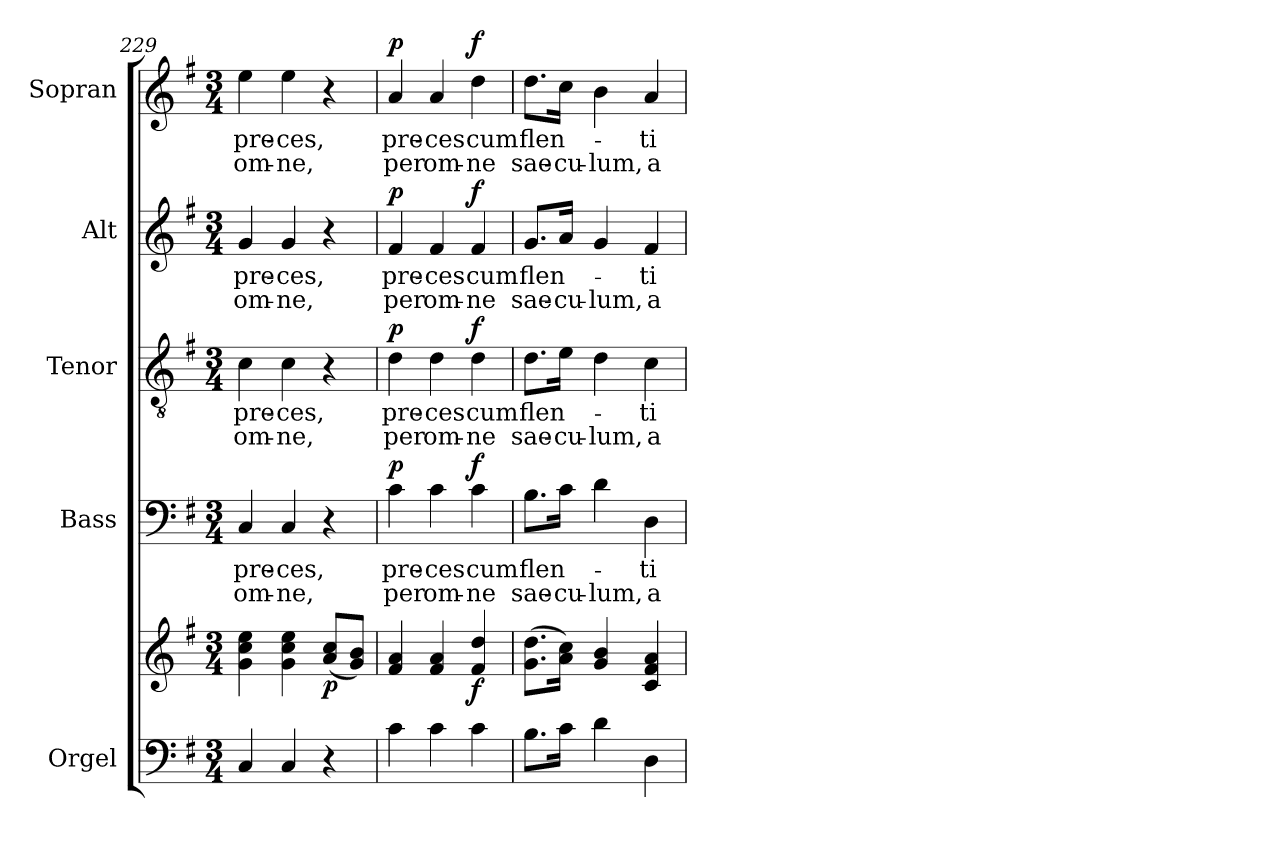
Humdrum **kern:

**kern	**kern	**dynam	**kern	**text	**text	**dynam	**kern	**text	**text	**dynam	**kern	**text	**text	**dynam	**kern	**text	**text	**dynam
*part5	*part5	*part5	*part4	*part4	*part4	*part4	*part3	*part3	*part3	*part3	*part2	*part2	*part2	*part2	*part1	*part1	*part1	*part1
*staff6	*staff5	*staff5/6	*staff4	*staff4	*staff4	*staff4	*staff3	*staff3	*staff3	*staff3	*staff2	*staff2	*staff2	*staff2	*staff1	*staff1	*staff1	*staff1
*I"Orgel	*	*	*I"Bass	*	*	*	*I"Tenor	*	*	*	*I"Alt	*	*	*	*I"Sopran	*	*	*
*I'Org.	*	*	*I'B.	*	*	*	*I'T.	*	*	*	*I'A.	*	*	*	*I'S.	*	*	*
*clefF4	*clefG2	*	*clefF4	*	*	*	*clefGv2	*	*	*	*clefG2	*	*	*	*clefG2	*	*	*
*k[f#]	*k[f#]	*	*k[f#]	*	*	*	*k[f#]	*	*	*	*k[f#]	*	*	*	*k[f#]	*	*	*
*G:	*G:	*	*G:	*	*	*	*G:	*	*	*	*G:	*	*	*	*G:	*	*	*
*M3/4	*M3/4	*	*M3/4	*	*	*	*M3/4	*	*	*	*M3/4	*	*	*	*M3/4	*	*	*
=229	=229	=229	=229	=229	=229	=229	=229	=229	=229	=229	=229	=229	=229	=229	=229	=229	=229	=229
!	!	!	!	!LO:LY:b	!LO:LY:b	!	!	!LO:LY:b	!LO:LY:b	!	!	!LO:LY:b	!LO:LY:b	!	!	!LO:LY:b	!LO:LY:b	!
4C/	4g\ 4cc\ 4ee\	.	4C/	pre-	om-	.	4c\	pre-	om-	.	4g/	pre-	om-	.	4ee\	pre-	om-	.
!	!	!	!	!LO:LY:b	!LO:LY:b	!	!	!LO:LY:b	!LO:LY:b	!	!	!LO:LY:b	!LO:LY:b	!	!	!LO:LY:b	!LO:LY:b	!
4C/	4g\ 4cc\ 4ee\	.	4C/	-ces,	-ne,	.	4c\	-ces,	-ne,	.	4g/	-ces,	-ne,	.	4ee\	-ces,	-ne,	.
!	!	!LO:DY:b	!	!	!	!	!	!	!	!	!	!	!	!	!	!	!	!
4r	(<8a/ 8cc/L	p	4r	.	.	.	4r	.	.	.	4r	.	.	.	4r	.	.	.
.	8g/ 8b/J)	.	.	.	.	.	.	.	.	.	.	.	.	.	.	.	.	.
!!LO:PB:g=z
=230	=230	=230	=230	=230	=230	=230	=230	=230	=230	=230	=230	=230	=230	=230	=230	=230	=230	=230
!	!	!	!	!LO:LY:b	!LO:LY:b	!LO:DY:a	!	!LO:LY:b	!LO:LY:b	!LO:DY:a	!	!LO:LY:b	!LO:LY:b	!LO:DY:a	!	!LO:LY:b	!LO:LY:b	!LO:DY:a
4c\	4f#/ 4a/	.	4c\	pre-	per	p	4d\	pre-	per	p	4f#/	pre-	per	p	4a/	pre-	per	p
!	!	!	!	!LO:LY:b	!LO:LY:b	!	!	!LO:LY:b	!LO:LY:b	!	!	!LO:LY:b	!LO:LY:b	!	!	!LO:LY:b	!LO:LY:b	!
4c\	4f#/ 4a/	.	4c\	-ces	om-	.	4d\	-ces	om-	.	4f#/	-ces	om-	.	4a/	-ces	om-	.
!	!	!LO:DY:b	!	!LO:LY:b	!LO:LY:b	!LO:DY:a	!	!LO:LY:b	!LO:LY:b	!LO:DY:a	!	!LO:LY:b	!LO:LY:b	!LO:DY:a	!	!LO:LY:b	!LO:LY:b	!LO:DY:a
4c\	4f#/ 4dd/	f	4c\	cum	-ne	f	4d\	cum	-ne	f	4f#/	cum	-ne	f	4dd\	cum	-ne	f
=231	=231	=231	=231	=231	=231	=231	=231	=231	=231	=231	=231	=231	=231	=231	=231	=231	=231	=231
!	!	!	!	!LO:LY:b	!LO:LY:b	!	!	!LO:LY:b	!LO:LY:b	!	!	!LO:LY:b	!LO:LY:b	!	!	!LO:LY:b	!LO:LY:b	!
8.B\L	(>8.g\ 8.dd\L	.	8.B\L	flen-	sae-	.	8.d\L	flen-	sae-	.	8.g/L	flen-	sae-	.	8.dd\L	flen-	sae-	.
!	!	!	!	!	!LO:LY:b	!	!	!	!LO:LY:b	!	!	!	!LO:LY:b	!	!	!	!LO:LY:b	!
16c\Jk	16a\ 16cc\Jk)	.	16c\Jk	.	-cu-	.	16e\Jk	.	-cu-	.	16a/Jk	.	-cu-	.	16cc\Jk	.	-cu-	.
!	!	!	!	!	!LO:LY:b	!	!	!	!LO:LY:b	!	!	!	!LO:LY:b	!	!	!	!LO:LY:b	!
4d\	4g/ 4b/	.	4d\	.	-lum,	.	4d\	.	-lum,	.	4g/	.	-lum,	.	4b\	.	-lum,	.
!	!	!	!	!LO:LY:b	!LO:LY:b	!	!	!LO:LY:b	!LO:LY:b	!	!	!LO:LY:b	!LO:LY:b	!	!	!LO:LY:b	!LO:LY:b	!
4D\	4c/ 4f#/ 4a/	.	4D\	-ti-	a-	.	4c\	-ti-	a-	.	4f#/	-ti-	a-	.	4a/	-ti-	a-	.
=	=	=	=	=	=	=	=	=	=	=	=	=	=	=	=	=	=	=
*-	*-	*-	*-	*-	*-	*-	*-	*-	*-	*-	*-	*-	*-	*-	*-	*-	*-	*-
